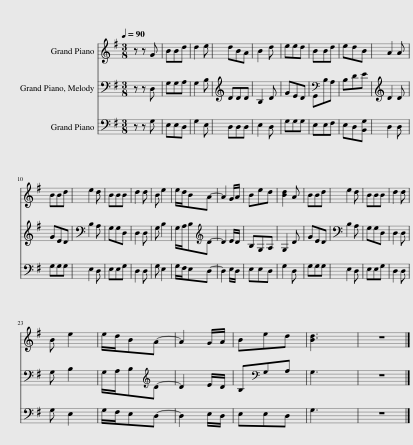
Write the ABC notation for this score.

X:1
%%score 1 2 3
L:1/8
Q:1/4=90
M:3/8
I:linebreak $
K:G
V:1 treble
V:2 bass
V:3 bass
V:1
 z z G | BBd | d2 e | dBA | B2 d | %5
 eed | BBd | edB | A2 A |$ BBd | %10
 e2 d | BBB | d2 d | B e2 | e/d/BA- | %15
 A2 G/A/ | Bed | [Bd]2 A | BBd | e2 d | %20
 BBB | d2 d |$ B e2 | e/d/BA- | A2 G/A/ | %25
 Bed | [Bd]3 | z3 |] %28
V:2
 z z D, | G,G,A, | G,2 B, | DDD | B,2 D | %5
 GED | E[K:bass]B,A, | B,DE | D2 D |$ GED | %10
 B,2 A, | G,G,D, | D,2 D, | G, B,2 | G,/A,/B,[K:treble]D- | %15
 D2 E/D/ | B,G,A, | G,2 D | GED | B,2 A, | %20
 G,G,D, | D,2 D, |$ G, B,2 | G,/A,/B,[K:treble]D- | D2 E/D/ | %25
 B,[K:bass]G,A, | G,3 | z3 |] %28
V:3
 z z G, | E,E,D, | G,2 E, | D,D,D, | E,2 D, | %5
 G,G,G, | E,E,F, | E,D,[B,,G,] | D,2 D, |$ G,G,G, | %10
 E,2 D, | E,E,G, | D,2 D, | G, E,2 | G,/F,/E,D,- | %15
 D,2 E,/D,/ | E,E,D, | G,2 D, | G,G,G, | E,2 D, | %20
 E,E,G, | D,2 D, |$ G, E,2 | G,/F,/E,D,- | D,2 E,/D,/ | %25
 E,E,D, | G,3 | z3 |] %28
